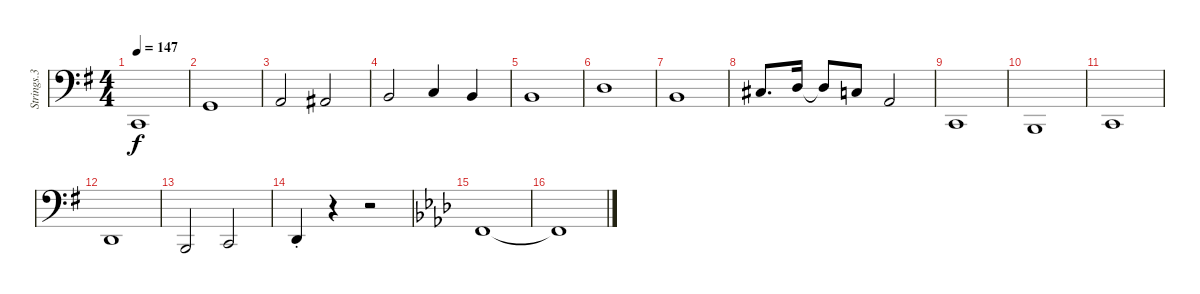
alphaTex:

\track ("Strings.3" "Strings.3") {instrument stringensemble1}
\staff {score}
\tuning (C3 G2 D2 A1 E1 B0) {hide}
\ts (4 4)
\tempo 147
\clef f4
\ks eminor
3.4.1{dy f} |
0.2.1 |
2.2.2 3.2.2 |
4.2.2 0.1.4 4.2.4 |
4.2.1 |
2.1.1 |
4.2.1 |
1.1.8{d} 2.1.16 2.1{t}.8 0.1.8 2.2.2 |
3.4.1 |
2.4.1 |
3.4.1 |
0.3.1 |
2.4.2 3.4.2 |
0.3{st}.4 r.4 r.2 |
\ks fminor
3.3.1 |
3.3{t}.1
